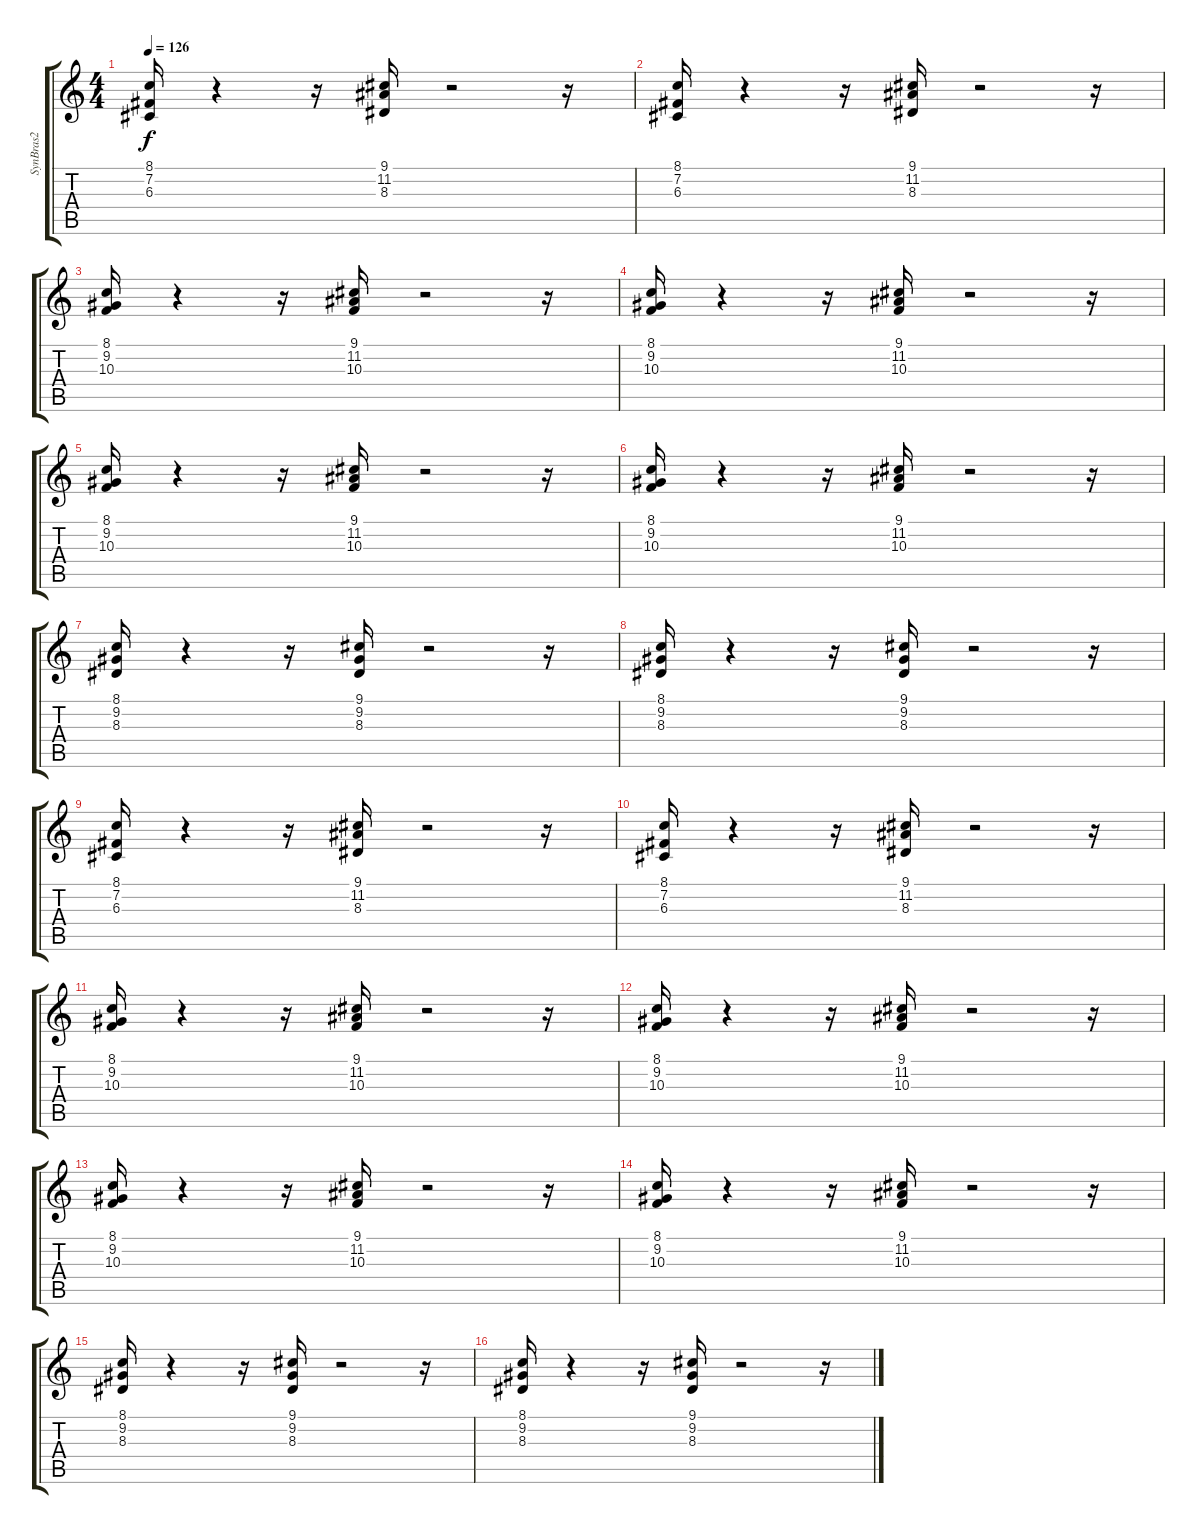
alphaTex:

\track ("SynBras2" "SynBras2") {instrument synthbrass2}
\staff {score tabs}
\tuning (E4 B3 G3 D3 A2 E2) {hide}
\ts (4 4)
\tempo 126
\clef g2
\ks c
(8.1 7.2 6.3).16{dy f} r.4 r.16 (9.1 11.2 8.3).16 r.2 r.16 |
(8.1 7.2 6.3).16 r.4 r.16 (9.1 11.2 8.3).16 r.2 r.16 |
(8.1 9.2 10.3).16 r.4 r.16 (9.1 11.2 10.3).16 r.2 r.16 |
(8.1 9.2 10.3).16 r.4 r.16 (9.1 11.2 10.3).16 r.2 r.16 |
(8.1 9.2 10.3).16 r.4 r.16 (9.1 11.2 10.3).16 r.2 r.16 |
(8.1 9.2 10.3).16 r.4 r.16 (9.1 11.2 10.3).16 r.2 r.16 |
(8.1 9.2 8.3).16 r.4 r.16 (9.1 9.2 8.3).16 r.2 r.16 |
(8.1 9.2 8.3).16 r.4 r.16 (9.1 9.2 8.3).16 r.2 r.16 |
(8.1 7.2 6.3).16 r.4 r.16 (9.1 11.2 8.3).16 r.2 r.16 |
(8.1 7.2 6.3).16 r.4 r.16 (9.1 11.2 8.3).16 r.2 r.16 |
(8.1 9.2 10.3).16 r.4 r.16 (9.1 11.2 10.3).16 r.2 r.16 |
(8.1 9.2 10.3).16 r.4 r.16 (9.1 11.2 10.3).16 r.2 r.16 |
(8.1 9.2 10.3).16 r.4 r.16 (9.1 11.2 10.3).16 r.2 r.16 |
(8.1 9.2 10.3).16 r.4 r.16 (9.1 11.2 10.3).16 r.2 r.16 |
(8.1 9.2 8.3).16 r.4 r.16 (9.1 9.2 8.3).16 r.2 r.16 |
(8.1 9.2 8.3).16 r.4 r.16 (9.1 9.2 8.3).16 r.2 r.16
